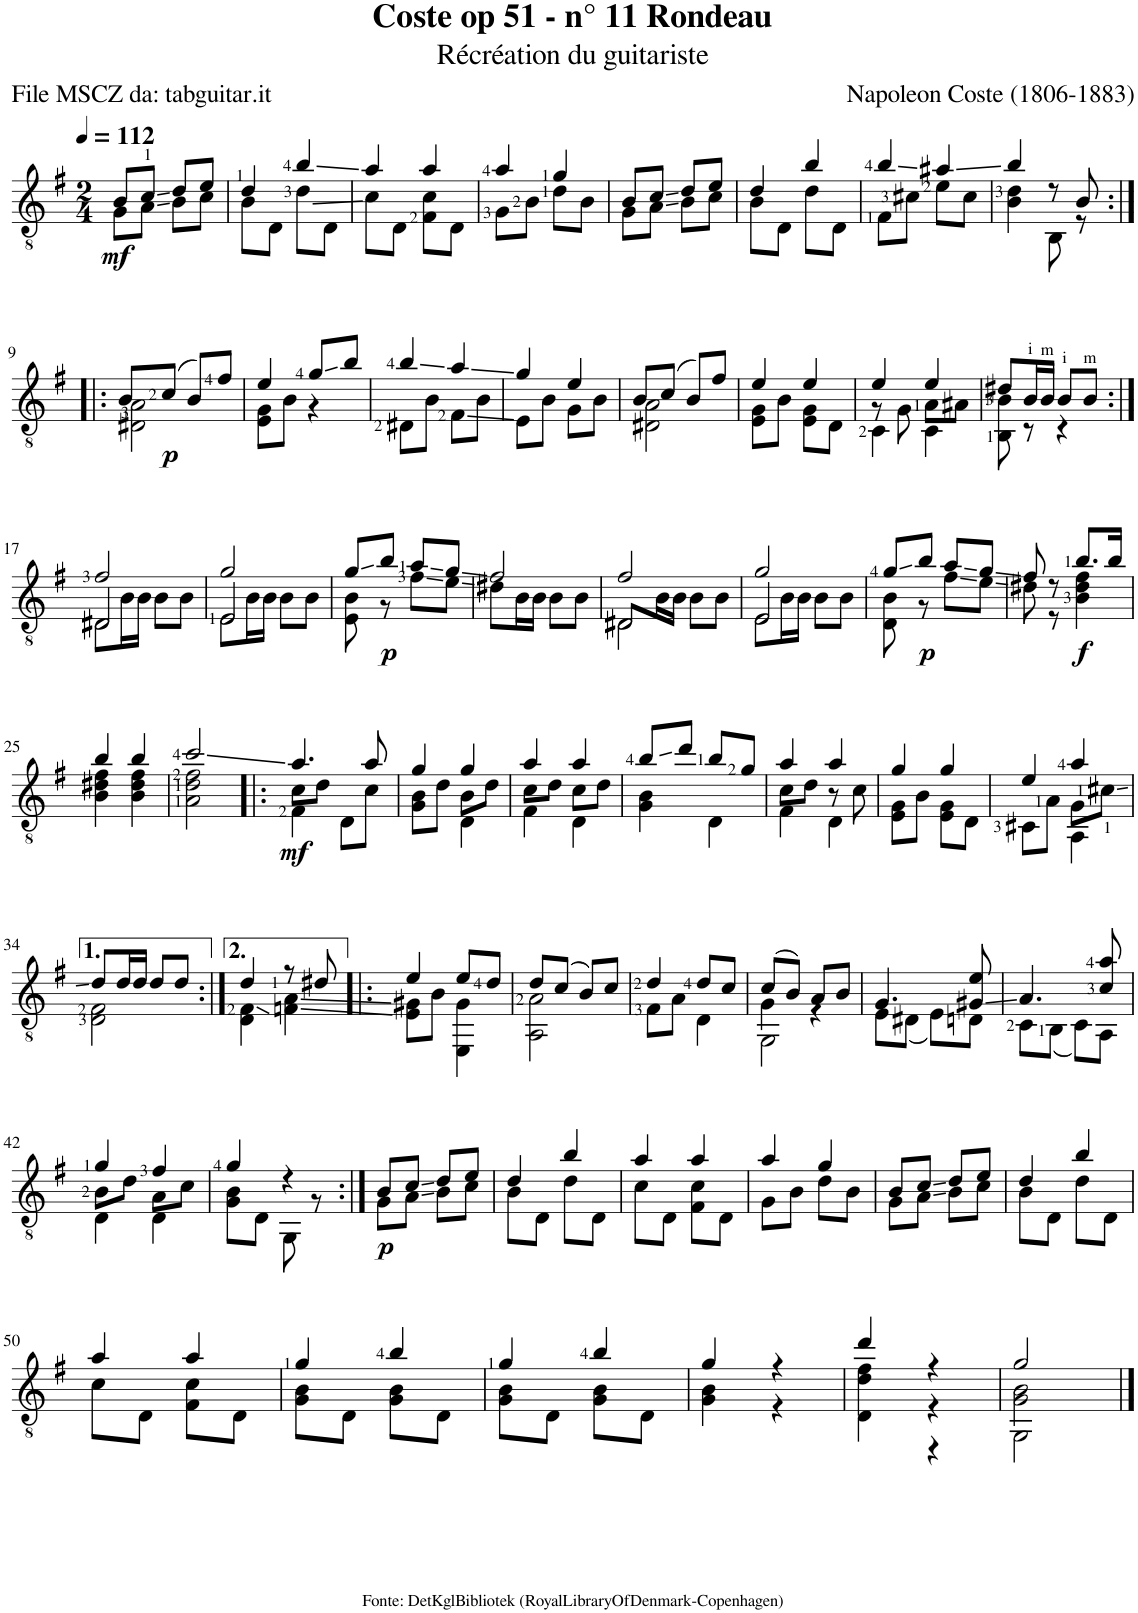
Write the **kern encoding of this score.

**kern	**dynam
*part1	*part1
*staff1	*staff1
*I"Guitar	*
*I'Guit.	*
*clefGv2	*
*k[f#]	*
*M2/4	*
*MM112	*
=1	=1
*^	*
!	!	!LO:DY:b
8B/L	8G\L	mf
8c/J	8A\J	.
8d/L	8B\L	.
8e/J	8c\J	.
=2	=2	=2
4d/	8B\L	.
.	8D\J	.
4b/	8d\L	.
.	8D\J	.
=3	=3	=3
4a/	8c\L	.
.	8D\J	.
4a/	8F#\ 8c\L	.
.	8D\J	.
=4	=4	=4
4a/	8G\L	.
.	8B\J	.
4g/	8d\L	.
.	8B\J	.
=5	=5	=5
8B/L	8G\L	.
8c/J	8A\J	.
8d/L	8B\L	.
8e/J	8c\J	.
=6	=6	=6
4d/	8B\L	.
.	8D\J	.
4b/	8d\L	.
.	8D\J	.
=7	=7	=7
4b/	8F#\L	.
.	8c#X\J	.
4a#X/	8e\L	.
.	8c#\J	.
=8	=8	=8
4b/	4B\ 4d\	.
8r	8BB\	.
8B/	8r	.
!!LO:LB:g=z	!!
=9:|!|:	=9:|!|:	=9:|!|:
8B/L	2D#X\ 2A\	.
!	!	!LO:DY:b
(8c/J	.	p
8B/L)	.	.
8f#/J	.	.
=10	=10	=10
4e/	8E\ 8G\L	.
.	8B\J	.
8g/L	4r	.
8b/J	.	.
=11	=11	=11
4b/	8D#X\L	.
.	8B\J	.
4a/	8F#\L	.
.	8B\J	.
=12	=12	=12
4g/	8E\L	.
.	8B\J	.
4e/	8G\L	.
.	8B\J	.
=13	=13	=13
8B/L	2D#X\ 2A\	.
(8c/J	.	.
8B/L)	.	.
8f#/J	.	.
=14	=14	=14
4e/	8E\ 8G\L	.
.	8B\J	.
4e/	8E\ 8G\L	.
.	8D\J	.
=15	=15	=15
*	*^	*
4e/	8r	4C\	.
.	8G\	.	.
4e/	8A\L	4C\	.
.	8A#X\J	.	.
*	*v	*v	*
=16	=16	=16
8d#X/L	8BB\ 8B\	.
16B/L	8r	.
16B/JJ	.	.
8B/L	4r	.
8B/J	.	.
!!LO:LB:g=z	!!
=17:|!	=17:|!	=17:|!
!	!LO:N:head=open	!
*	*^	*
2f#/	8D#X\L	2D#/	.
.	16B\L	.	.
.	16B\JJ	.	.
.	8B\L	.	.
.	8B\J	.	.
=18	=18	=18	=18
!	!LO:N:head=open	!	!
2g/	8E\L	2E/	.
.	16B\L	.	.
.	16B\JJ	.	.
.	8B\L	.	.
.	8B\J	.	.
*	*v	*v	*
=19	=19	=19
8g/L	8E\ 8B\	.
!	!	!LO:DY:b
8b/J	8r	p
8a/L	8f#\L	.
8g/J	8e\J	.
=20	=20	=20
2f#/	8d#X\L	.
.	16B\L	.
.	16B\JJ	.
.	8B\L	.
.	8B\J	.
=21	=21	=21
!	!LO:N:head=open	!
*	*^	*
2f#/	8D#X/L	2D#\	.
.	16B\L	.	.
.	16B\JJ	.	.
.	8B\L	.	.
.	8B\J	.	.
=22	=22	=22	=22
!	!LO:N:head=open	!	!
2g/	8E\L	2E/	.
.	16B\L	.	.
.	16B\JJ	.	.
.	8B\L	.	.
.	8B\J	.	.
*	*v	*v	*
=23	=23	=23
8g/L	8D\ 8B\	.
!	!	!LO:DY:b
8b/J	8r	p
8a/L	8f#\L	.
8g/J	8e\J	.
=24	=24	=24
8f#/	8d#X\	.
8r	8r	.
!	!	!LO:DY:b
8.b/L	4B\ 4d#\ 4f#\	f
16b/Jk	.	.
!!LO:LB:g=z	!!
=25	=25	=25
4b/	4B\ 4d#X\ 4f#\	.
4b/	4B\ 4d#\ 4f#\	.
=26	=26	=26
2cc/	2A\ 2d\ 2f#\	.
=27!|:	=27!|:	=27!|:
*	*^	*
!	!	!	!LO:DY:b
4.a/	8c\L	4F#\	mf
.	8d\J	.	.
.	8D\L	4ryy	.
8a/	8c\J	.	.
=28	=28	=28	=28
4g/	8G\ 8B\L	4ryy	.
.	8d\J	.	.
4g/	8B\L	4D\	.
.	8d\J	.	.
=29	=29	=29	=29
4a/	8c\L	4F#\	.
.	8d\J	.	.
4a/	8c\L	4D\	.
.	8d\J	.	.
*	*v	*v	*
=30	=30	=30
8b/L	4G\ 4B\	.
8dd/J	.	.
8b/L	4D\	.
8g/J	.	.
=31	=31	=31
*	*^	*
4a/	8c\L	4F#\	.
.	8d\J	.	.
4a/	8r	4D\	.
.	8c\	.	.
*	*v	*v	*
=32	=32	=32
4g/	8E\ 8G\L	.
.	8B\J	.
4g/	8E\ 8G\L	.
.	8D\J	.
=33	=33	=33
*	*^	*
4e/	8C#X\L	4ryy	.
.	8A\J	.	.
4a/	8G\L	4AA\	.
.	8c#X\J	.	.
*	*v	*v	*
!!LO:LB:g=z
=34	=34	=34
8d/L	2D\ 2F#\	.
16d/L	.	.
16d/JJ	.	.
8d/L	.	.
8d/J	.	.
=35:|!	=35:|!	=35:|!
4d/	4D\ 4F#\	.
8r	4Fn\ 4A\	.
8d#X/	.	.
=36!|:	=36!|:	=36!|:
4e/	8E\ 8G#X\L	.
.	8B\J	.
8e/L	4EE\ 4G#\	.
8d/J	.	.
=37	=37	=37
8d/L	2AA\ 2A\	.
(8c/J	.	.
8B/L)	.	.
8c/J	.	.
=38	=38	=38
4d/	8F#\L	.
.	8A\J	.
8d/L	4D\	.
8c/J	.	.
=39	=39	=39
*	*^	*
(8c/L	4G\	2GG\	.
8B/J)	.	.	.
8A/L	4r	.	.
8B/J	.	.	.
*	*v	*v	*
=40	=40	=40
4.G/	8E\L	.
.	(8D#X\J	.
.	8E\L)	.
8G#X/ 8e/	8Dn\J	.
=41	=41	=41
4.A/	8C\L	.
.	(8BB\J	.
.	8C\L)	.
8c/ 8a/	8AA\J	.
!!LO:LB:g=z	!!
=42	=42	=42
*	*^	*
4g/	8B\L	4D\	.
.	8d\J	.	.
4f#/	8A\L	4D\	.
.	8c\J	.	.
*	*v	*v	*
=43	=43	=43
4g/	8G\ 8B\L	.
.	8D\J	.
4r	8GG\	.
.	8r	.
=44:|!	=44:|!	=44:|!
!	!	!LO:DY:b
8B/L	8G\L	p
8c/J	8A\J	.
8d/L	8B\L	.
8e/J	8c\J	.
=45	=45	=45
4d/	8B\L	.
.	8D\J	.
4b/	8d\L	.
.	8D\J	.
=46	=46	=46
4a/	8c\L	.
.	8D\J	.
4a/	8F#\ 8c\L	.
.	8D\J	.
=47	=47	=47
4a/	8G\L	.
.	8B\J	.
4g/	8d\L	.
.	8B\J	.
=48	=48	=48
8B/L	8G\L	.
8c/J	8A\J	.
8d/L	8B\L	.
8e/J	8c\J	.
=49	=49	=49
4d/	8B\L	.
.	8D\J	.
4b/	8d\L	.
.	8D\J	.
!!LO:LB:g=z	!!
=50	=50	=50
4a/	8c\L	.
.	8D\J	.
4a/	8F#\ 8c\L	.
.	8D\J	.
=51	=51	=51
4g/	8G\ 8B\L	.
.	8D\J	.
4b/	8G\ 8B\L	.
.	8D\J	.
=52	=52	=52
4g/	8G\ 8B\L	.
.	8D\J	.
4b/	8G\ 8B\L	.
.	8D\J	.
=53	=53	=53
4g/	4G\ 4B\	.
4r	4r	.
=54	=54	=54
*	*^	*
4dd/	4d\ 4f#\	4D\	.
4r	4r	4r	.
=55	=55	=55	=55
2g/	2G\ 2B\	2GG\	.
*v	*v	*v	*
==	==
*-	*-
